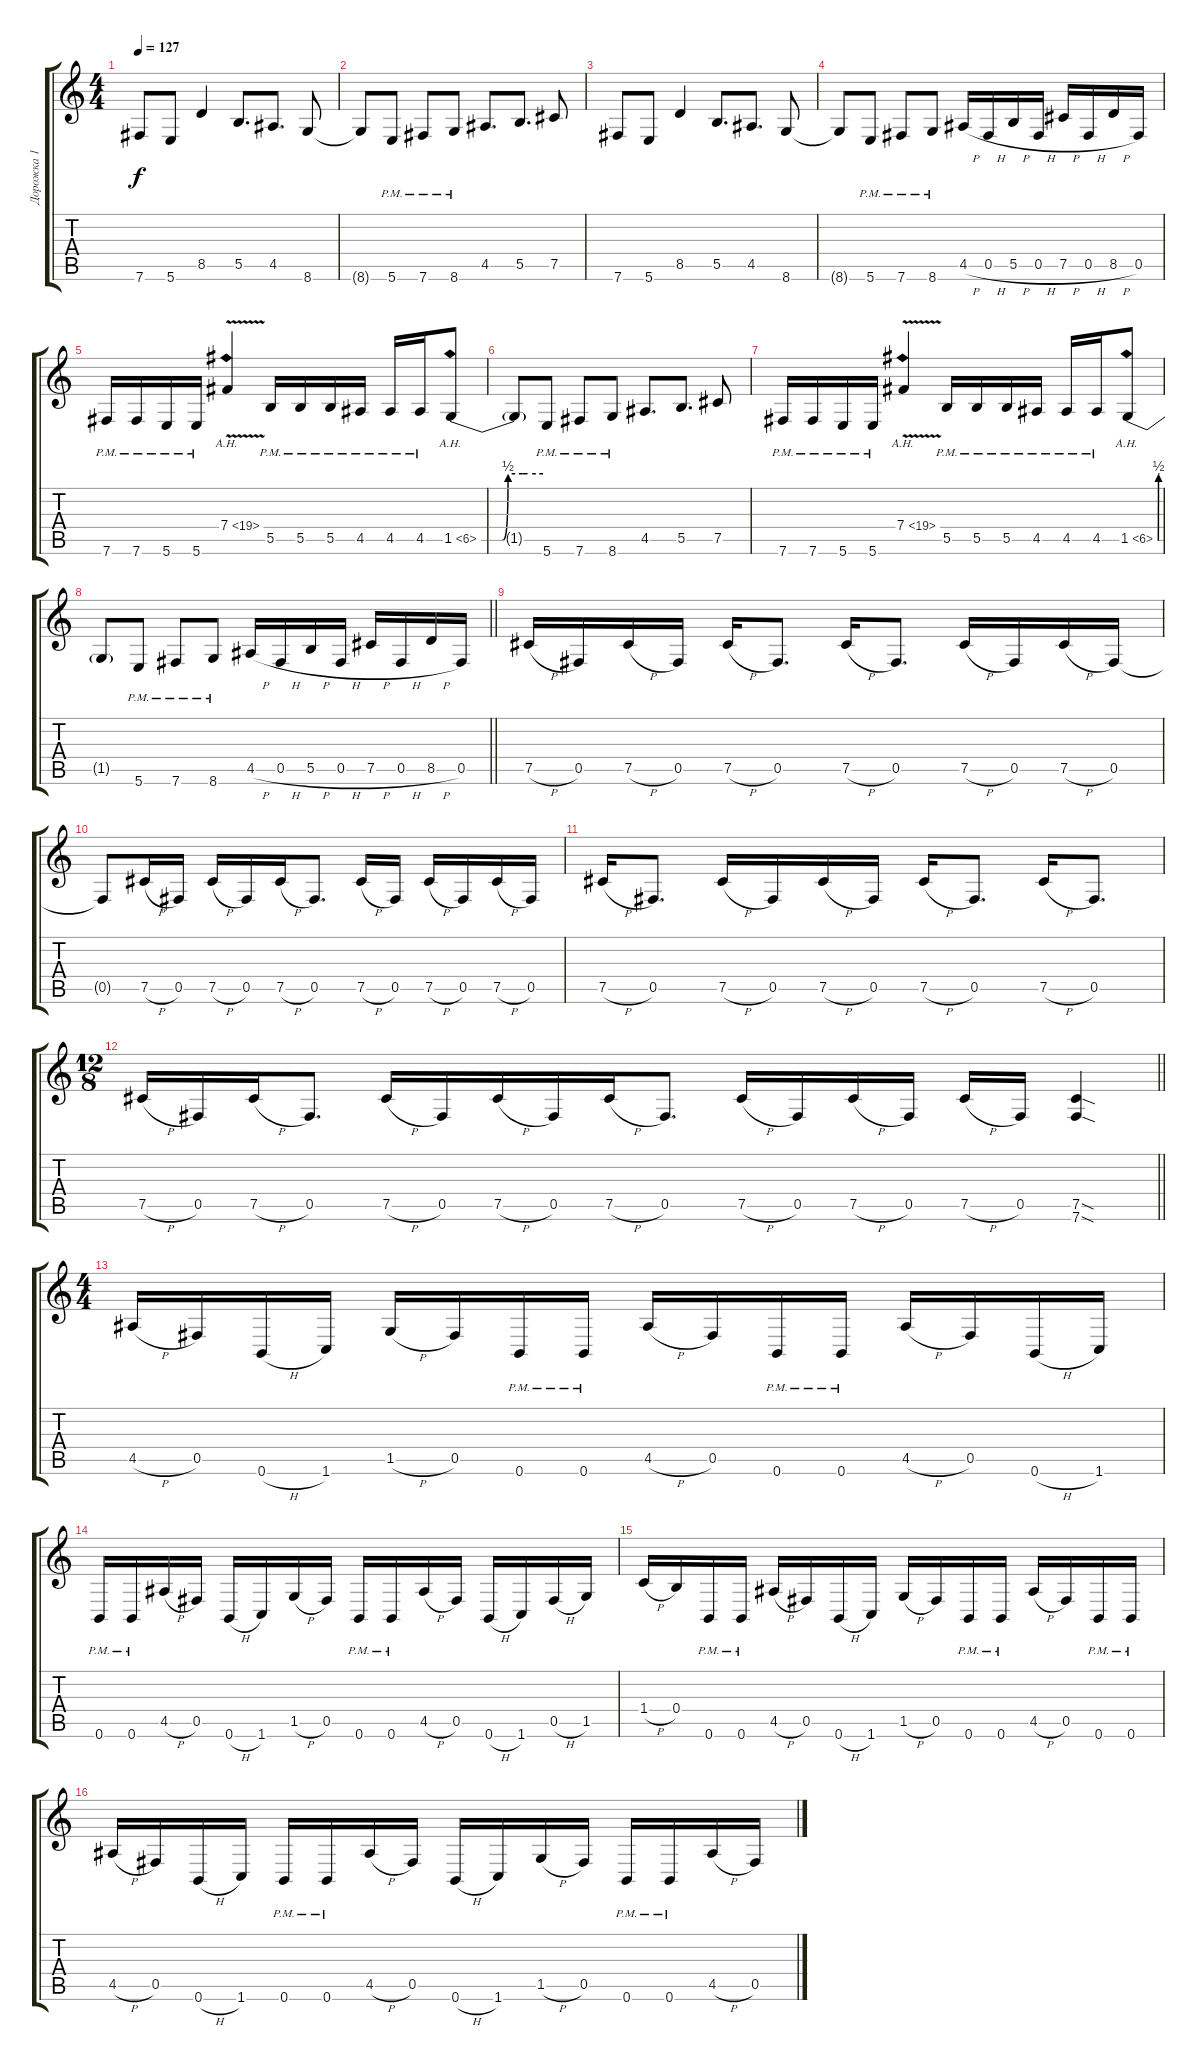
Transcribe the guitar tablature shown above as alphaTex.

\track ("Дорожка 1" "Дорожка 1") {instrument distortionguitar}
\staff {score tabs}
\tuning (Db4 Ab3 E3 B2 Gb2 B1) {hide}
\ts (4 4)
\section ("" "")
\tempo 127
\clef g2
\ks c
7.6.8{dy f} 5.6.8 8.5.4 5.5.8{d} 4.5.8{d} 8.6.8 |
8.6{t}.8 5.6{pm}.8 7.6{pm}.8 8.6{pm}.8 4.5.8{d} 5.5.8{d} 7.5.8 |
7.6.8 5.6.8 8.5.4 5.5.8{d} 4.5.8{d} 8.6.8 |
8.6{t}.8 5.6{pm}.8 7.6{pm}.8 8.6{pm}.8 4.5{h}.16 0.5{h}.16 5.5{h}.16 0.5{h}.16 7.5{h}.16 0.5{h}.16 8.5{h}.16 0.5.16 |
7.6{pm}.16 7.6{pm}.16 5.6{pm}.16 5.6{pm}.16 7.4{ah 12 v}.4 5.5{pm}.16 5.5{pm}.16 5.5{pm}.16 4.5{pm}.16 4.5{pm}.16 4.5{pm}.16 1.5{be (custom 0 0 20 0 26 2 40 2 45 2 60 2) ah 5}.8 |
1.5{t}.8 5.6{pm}.8 7.6{pm}.8 8.6{pm}.8 4.5.8{d} 5.5.8{d} 7.5.8 |
7.6{pm}.16 7.6{pm}.16 5.6{pm}.16 5.6{pm}.16 7.4{ah 12 v}.4 5.5{pm}.16 5.5{pm}.16 5.5{pm}.16 4.5{pm}.16 4.5{pm}.16 4.5{pm}.16 1.5{be (custom 0 0 20 0 26 2 40 2 45 2 60 2) ah 5}.8 |
\barLineRight lightlight
1.5{t}.8 5.6{pm}.8 7.6{pm}.8 8.6{pm}.8 4.5{h}.16 0.5{h}.16 5.5{h}.16 0.5{h}.16 7.5{h}.16 0.5{h}.16 8.5{h}.16 0.5.16 |
\section ("" "")
7.5{h}.16 0.5.16 7.5{h}.16 0.5.16 7.5{h}.16 0.5.8{d} 7.5{h}.16 0.5.8{d} 7.5{h}.16 0.5.16 7.5{h}.16 0.5.16 |
0.5{t}.8 7.5{h}.16 0.5.16 7.5{h}.16 0.5.16 7.5{h}.16 0.5.8{d} 7.5{h}.16 0.5.16 7.5{h}.16 0.5.16 7.5{h}.16 0.5.16 |
7.5{h}.16 0.5.8{d} 7.5{h}.16 0.5.16 7.5{h}.16 0.5.16 7.5{h}.16 0.5.8{d} 7.5{h}.16 0.5.8{d} |
\ts (12 8)
\barLineRight lightlight
7.5{h}.16 0.5.16 7.5{h}.16 0.5.8{d} 7.5{h}.16 0.5.16 7.5{h}.16 0.5.16 7.5{h}.16 0.5.8{d} 7.5{h}.16 0.5.16 7.5{h}.16 0.5.16 7.5{h}.16 0.5.16 (7.5{sod} 7.6{sod}).4 |
\ts (4 4)
\section ("" "")
4.5{h}.16 0.5.16 0.6{h}.16 1.6.16 1.5{h}.16 0.5.16 0.6{pm}.16 0.6{pm}.16 4.5{h}.16 0.5.16 0.6{pm}.16 0.6{pm}.16 4.5{h}.16 0.5.16 0.6{h}.16 1.6.16 |
0.6{pm}.16 0.6{pm}.16 4.5{h}.16 0.5.16 0.6{h}.16 1.6.16 1.5{h}.16 0.5.16 0.6{pm}.16 0.6{pm}.16 4.5{h}.16 0.5.16 0.6{h}.16 1.6.16 0.5{h}.16 1.5.16 |
1.4{h}.16 0.4.16 0.6{pm}.16 0.6{pm}.16 4.5{h}.16 0.5.16 0.6{h}.16 1.6.16 1.5{h}.16 0.5.16 0.6{pm}.16 0.6{pm}.16 4.5{h}.16 0.5.16 0.6{pm}.16 0.6{pm}.16 |
4.5{h}.16 0.5.16 0.6{h}.16 1.6.16 0.6{pm}.16 0.6{pm}.16 4.5{h}.16 0.5.16 0.6{h}.16 1.6.16 1.5{h}.16 0.5.16 0.6{pm}.16 0.6{pm}.16 4.5{h}.16 0.5.16
